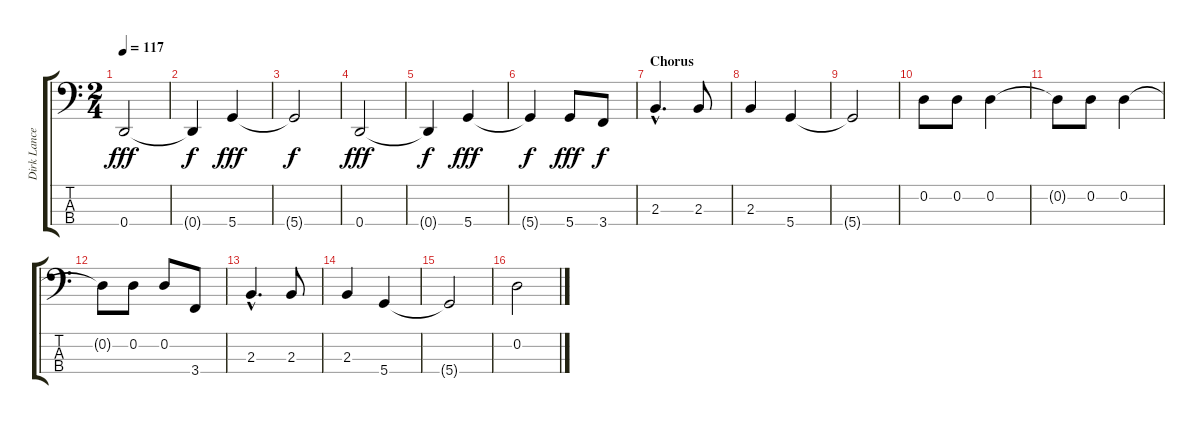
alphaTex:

\track ("Dirk Lance-bass" "Dirk Lance") {instrument electricbassfinger}
\staff {score tabs}
\tuning (G2 D2 A1 D1) {hide}
\ts (2 4)
\tempo 117
\clef f4
\ks c
0.4.2{dy fff} |
0.4{t}.4{dy f} 5.4.4{dy fff} |
5.4{t}.2{dy f} |
0.4.2{dy fff} |
0.4{t}.4{dy f} 5.4.4{dy fff} |
5.4{t}.4{dy f} 5.4.8{dy fff} 3.4.8{dy f} |
\section ("" "Chorus")
2.3{hac}.4{d} 2.3.8 |
2.3.4 5.4.4 |
5.4{t}.2 |
0.2.8 0.2.8 0.2.4 |
0.2{t}.8 0.2.8 0.2.4 |
0.2{t}.8 0.2.8 0.2.8 3.4.8 |
2.3{hac}.4{d} 2.3.8 |
2.3.4 5.4.4 |
5.4{t}.2 |
0.2.2
